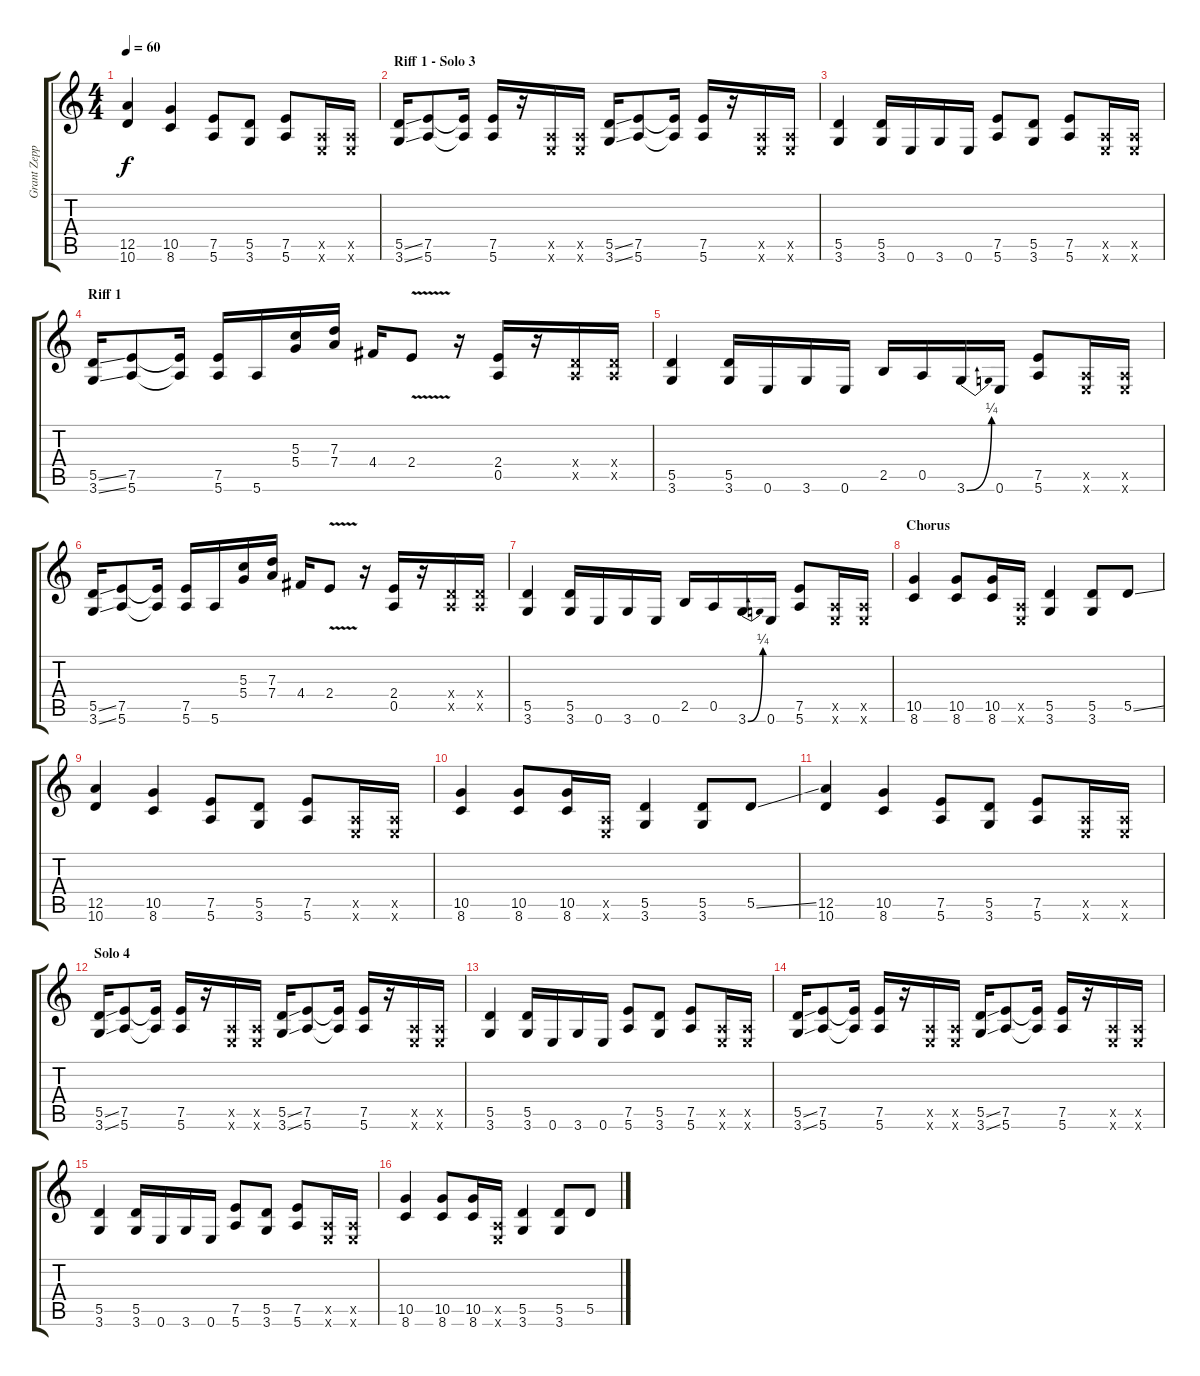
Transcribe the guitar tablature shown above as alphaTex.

\track ("Grant Zeppelin" "Grant Zepp") {instrument overdrivenguitar}
\staff {score tabs}
\tuning (E4 B3 G3 D3 A2 E2) {hide}
\ts (4 4)
\tempo 60
\clef g2
\ks c
(12.5 10.6).4{dy f} (10.5 8.6).4 (7.5 5.6).8 (5.5 3.6).8 (7.5 5.6).8 (0.5{x} 0.6{x}).16 (0.5{x} 0.6{x}).16 |
\section ("" "Riff 1 - Solo 3")
(5.5{ss} 3.6{ss}).16 (7.5 5.6).8 (7.5{t} 5.6{t}).16 (7.5 5.6).16 r.16 (0.5{x} 0.6{x}).16 (0.5{x} 0.6{x}).16 (5.5{ss} 3.6{ss}).16 (7.5 5.6).8 (7.5{t} 5.6{t}).16 (7.5 5.6).16 r.16 (0.5{x} 0.6{x}).16 (0.5{x} 0.6{x}).16 |
(5.5 3.6).4 (5.5 3.6).16 0.6.16 3.6.16 0.6.16 (7.5 5.6).8 (5.5 3.6).8 (7.5 5.6).8 (0.5{x} 0.6{x}).16 (0.5{x} 0.6{x}).16 |
\section ("" "Riff 1")
(5.5{ss} 3.6{ss}).16 (7.5 5.6).8 (7.5{t} 5.6{t}).16 (7.5 5.6).16 5.6.16 (5.3 5.4).16 (7.3 7.4).16 4.4.16 2.4{v}.8 r.16 (2.4 0.5).16 r.16 (0.4{x} 0.5{x}).16 (0.4{x} 0.5{x}).16 |
(5.5 3.6).4 (5.5 3.6).16 0.6.16 3.6.16 0.6.16 2.5.16 0.5.16 3.6{be (bend 0 0 60 1)}.16 0.6.16 (7.5 5.6).8 (0.5{x} 0.6{x}).16 (0.5{x} 0.6{x}).16 |
(5.5{ss} 3.6{ss}).16 (7.5 5.6).8 (7.5{t} 5.6{t}).16 (7.5 5.6).16 5.6.16 (5.3 5.4).16 (7.3 7.4).16 4.4.16 2.4{v}.8 r.16 (2.4 0.5).16 r.16 (0.4{x} 0.5{x}).16 (0.4{x} 0.5{x}).16 |
(5.5 3.6).4 (5.5 3.6).16 0.6.16 3.6.16 0.6.16 2.5.16 0.5.16 3.6{be (bend 0 0 60 1)}.16 0.6.16 (7.5 5.6).8 (0.5{x} 0.6{x}).16 (0.5{x} 0.6{x}).16 |
\section ("" "Chorus")
(10.5 8.6).4 (10.5 8.6).8 (10.5 8.6).16 (0.5{x} 0.6{x}).16 (5.5 3.6).4 (5.5 3.6).8 5.5{ss}.8 |
(12.5 10.6).4 (10.5 8.6).4 (7.5 5.6).8 (5.5 3.6).8 (7.5 5.6).8 (0.5{x} 0.6{x}).16 (0.5{x} 0.6{x}).16 |
(10.5 8.6).4 (10.5 8.6).8 (10.5 8.6).16 (0.5{x} 0.6{x}).16 (5.5 3.6).4 (5.5 3.6).8 5.5{ss}.8 |
(12.5 10.6).4 (10.5 8.6).4 (7.5 5.6).8 (5.5 3.6).8 (7.5 5.6).8 (0.5{x} 0.6{x}).16 (0.5{x} 0.6{x}).16 |
\section ("" "Solo 4")
(5.5{ss} 3.6{ss}).16 (7.5 5.6).8 (7.5{t} 5.6{t}).16 (7.5 5.6).16 r.16 (0.5{x} 0.6{x}).16 (0.5{x} 0.6{x}).16 (5.5{ss} 3.6{ss}).16 (7.5 5.6).8 (7.5{t} 5.6{t}).16 (7.5 5.6).16 r.16 (0.5{x} 0.6{x}).16 (0.5{x} 0.6{x}).16 |
(5.5 3.6).4 (5.5 3.6).16 0.6.16 3.6.16 0.6.16 (7.5 5.6).8 (5.5 3.6).8 (7.5 5.6).8 (0.5{x} 0.6{x}).16 (0.5{x} 0.6{x}).16 |
(5.5{ss} 3.6{ss}).16 (7.5 5.6).8 (7.5{t} 5.6{t}).16 (7.5 5.6).16 r.16 (0.5{x} 0.6{x}).16 (0.5{x} 0.6{x}).16 (5.5{ss} 3.6{ss}).16 (7.5 5.6).8 (7.5{t} 5.6{t}).16 (7.5 5.6).16 r.16 (0.5{x} 0.6{x}).16 (0.5{x} 0.6{x}).16 |
(5.5 3.6).4 (5.5 3.6).16 0.6.16 3.6.16 0.6.16 (7.5 5.6).8 (5.5 3.6).8 (7.5 5.6).8 (0.5{x} 0.6{x}).16 (0.5{x} 0.6{x}).16 |
(10.5 8.6).4 (10.5 8.6).8 (10.5 8.6).16 (0.5{x} 0.6{x}).16 (5.5 3.6).4 (5.5 3.6).8 5.5{ss}.8
